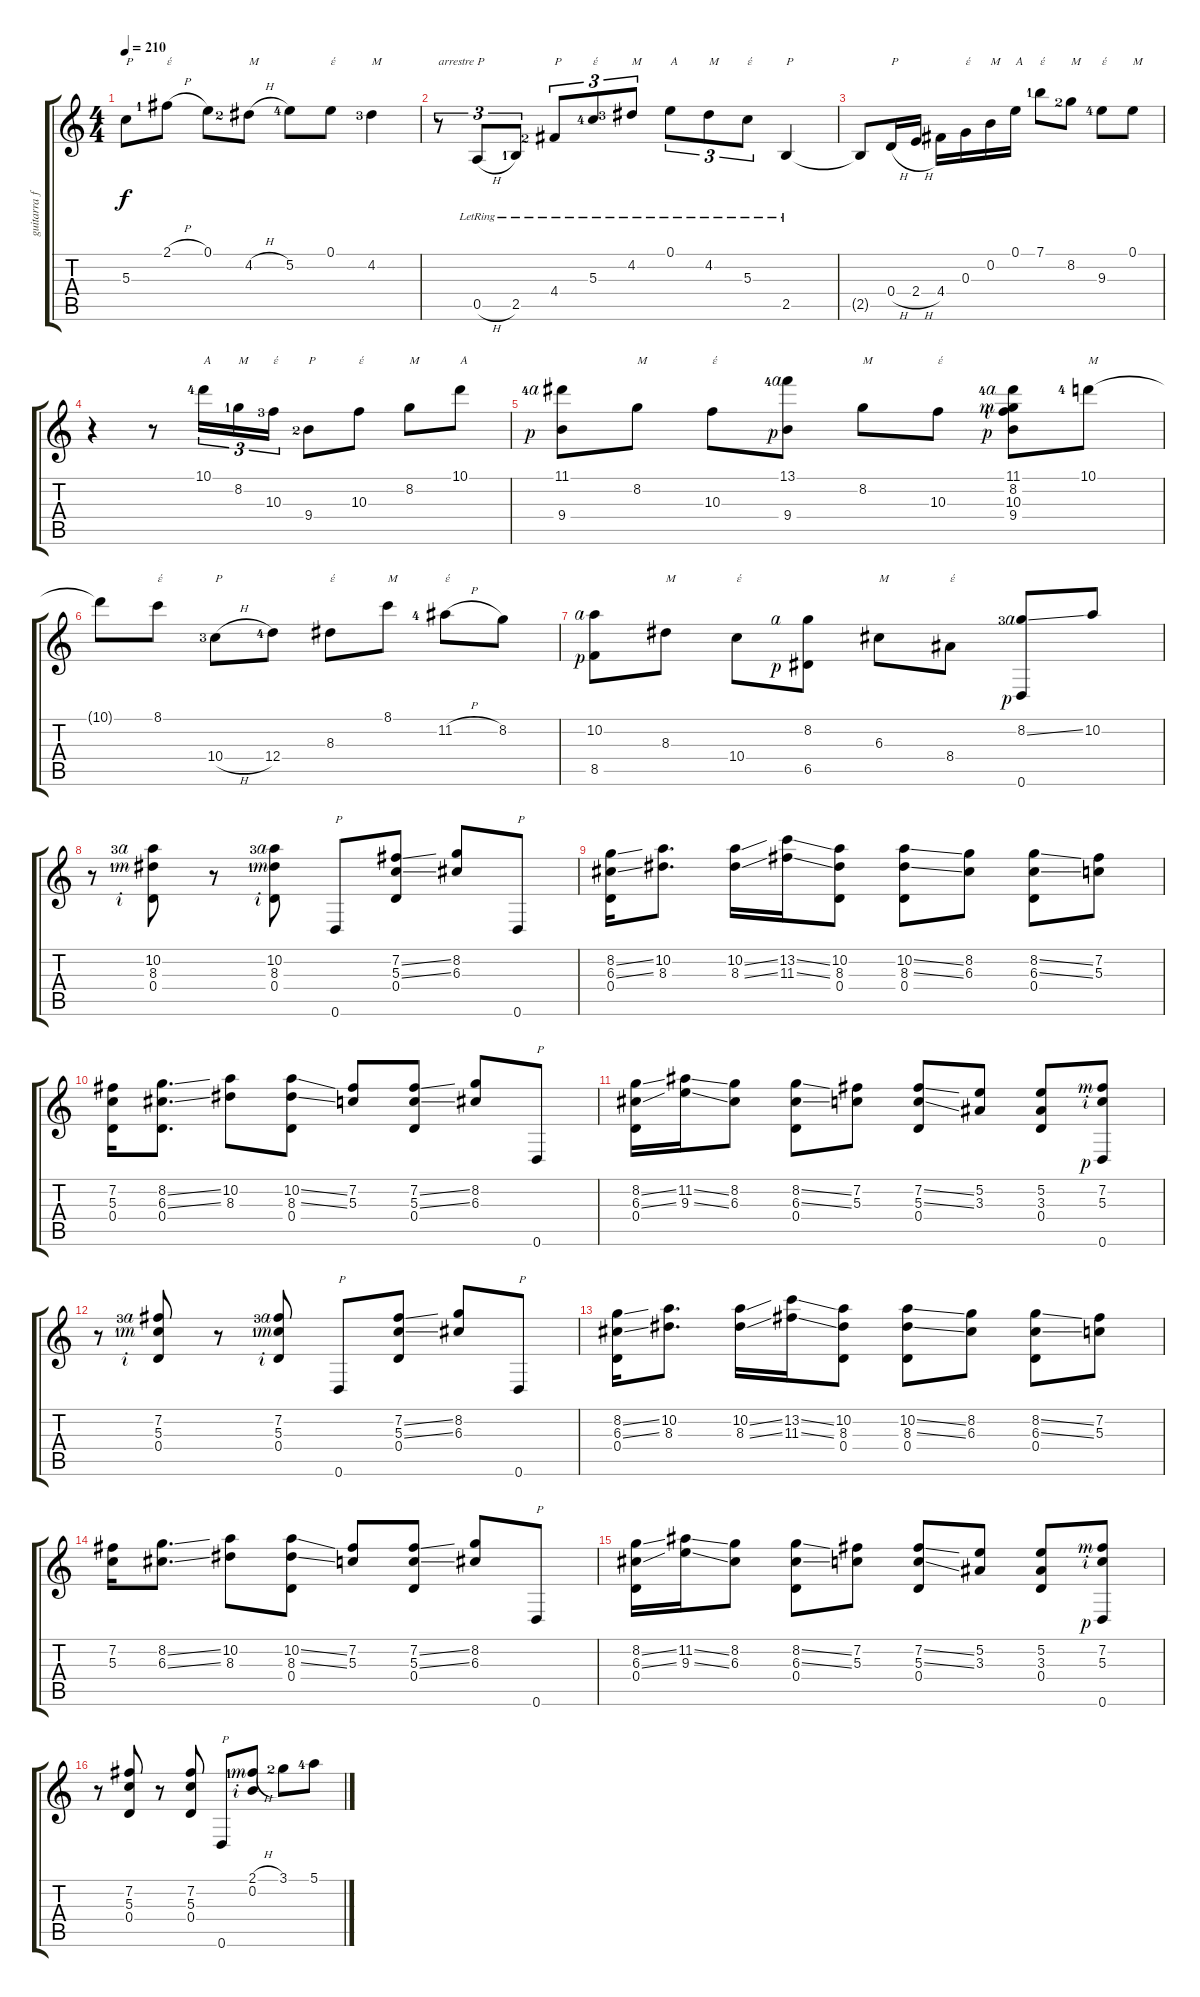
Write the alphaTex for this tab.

\track ("guitarra flamenca" "guitarra f") {instrument acousticguitarnylon}
\staff {score tabs}
\tuning (E4 B3 G3 D3 A2 D2) {hide}
\ts (4 4)
\tempo 210
\clef g2
\ks c
5.3.8{txt "P" dy f} 2.1{h lf 2}.8{txt "έ"} 0.1.8 4.2{h lf 3}.8{txt "M"} 5.2{lf 5}.8 0.1.8{txt "έ"} 4.2{lf 4}.4{txt "M"} |
r.8{tu (3 2) txt "arrestre"} 0.5{h lr}.8{tu (3 2) txt "P"} 2.5{lr lf 2}.8{tu (3 2)} 4.4{lr lf 3}.8{tu (3 2) txt "P"} 5.3{lr lf 5}.8{tu (3 2) txt "έ"} 4.2{lr lf 4}.8{tu (3 2) txt "M"} 0.1{lr}.8{tu (3 2) txt "A"} 4.2{lr}.8{tu (3 2) txt "M"} 5.3{lr}.8{tu (3 2) txt "έ"} 2.5{lr}.4{txt "P"} |
2.5{t}.8 0.4{h}.16{txt "P"} 2.4{h}.16 4.4.16 0.3.16{txt "έ"} 0.2.16{txt "M"} 0.1.16{txt "A"} 7.1{lf 2}.8{txt "έ"} 8.2{lf 3}.8{txt "M"} 9.3{lf 5}.8{txt "έ"} 0.1.8{txt "M"} |
r.4 r.8 10.1{lf 5}.16{tu (3 2) txt "A"} 8.2{lf 2}.16{tu (3 2) txt "M"} 10.3{lf 4}.16{tu (3 2) txt "έ"} 9.4{lf 3}.8{txt "P"} 10.3.8{txt "έ"} 8.2.8{txt "M"} 10.1.8{txt "A"} |
(11.1{lf 5 rf 4} 9.4{rf 1}).8 8.2.8{txt "M"} 10.3.8{txt "έ"} (13.1{lf 5 rf 4} 9.4{rf 1}).8 8.2.8{txt "M"} 10.3.8{txt "έ"} (11.1{lf 5 rf 4} 8.2{rf 3} 10.3{rf 2} 9.4{rf 1}).8 10.1{lf 5}.8{txt "M"} |
10.1{t}.8 8.1.8{txt "έ"} 10.4{h lf 4}.8{txt "P"} 12.4{lf 5}.8 8.3.8{txt "έ"} 8.1.8{txt "M"} 11.2{h lf 5}.8{txt "έ"} 8.2.8 |
(10.2{rf 4} 8.5{rf 1}).8 8.3.8{txt "M"} 10.4.8{txt "έ"} (8.2{rf 4} 6.5{rf 1}).8 6.3.8{txt "M"} 8.4.8{txt "έ"} (8.2{ss lf 4 rf 4} 0.6{rf 1}).8 10.2.8 |
r.8 (10.2{lf 4 rf 4} 8.3{lf 2 rf 3} 0.4{rf 2}).8 r.8 (10.2{lf 4 rf 4} 8.3{lf 2 rf 3} 0.4{rf 2}).8 0.6.8{txt "P"} (7.2{ss} 5.3{ss} 0.4).8 (8.2 6.3).8 0.6.8{txt "P"} |
(8.2{ss} 6.3{ss} 0.4).16 (10.2 8.3).8{d} (10.2{ss} 8.3{ss}).16 (13.2{ss} 11.3{ss}).16 (10.2 8.3 0.4).8 (10.2{ss} 8.3{ss} 0.4).8 (8.2 6.3).8 (8.2{ss} 6.3{ss} 0.4).8 (7.2 5.3).8 |
(7.2 5.3 0.4).16 (8.2{ss} 6.3{ss} 0.4).8{d} (10.2 8.3).8 (10.2{ss} 8.3{ss} 0.4).8 (7.2 5.3).8 (7.2{ss} 5.3{ss} 0.4).8 (8.2 6.3).8 0.6.8{txt "P"} |
(8.2{ss} 6.3{ss} 0.4).16 (11.2{ss} 9.3{ss}).16 (8.2 6.3).8 (8.2{ss} 6.3{ss} 0.4).8 (7.2 5.3).8 (7.2{ss} 5.3{ss} 0.4).8 (5.2 3.3).8 (5.2 3.3 0.4).8 (7.2{rf 3} 5.3{rf 2} 0.6{rf 1}).8 |
r.8 (7.2{lf 4 rf 4} 5.3{lf 2 rf 3} 0.4{rf 2}).8 r.8 (7.2{lf 4 rf 4} 5.3{lf 2 rf 3} 0.4{rf 2}).8 0.6.8{txt "P"} (7.2{ss} 5.3{ss} 0.4).8 (8.2 6.3).8 0.6.8{txt "P"} |
(8.2{ss} 6.3{ss} 0.4).16 (10.2 8.3).8{d} (10.2{ss} 8.3{ss}).16 (13.2{ss} 11.3{ss}).16 (10.2 8.3 0.4).8 (10.2{ss} 8.3{ss} 0.4).8 (8.2 6.3).8 (8.2{ss} 6.3{ss} 0.4).8 (7.2 5.3).8 |
(7.2 5.3).16 (8.2{ss} 6.3{ss}).8{d} (10.2 8.3).8 (10.2{ss} 8.3{ss} 0.4).8 (7.2 5.3).8 (7.2{ss} 5.3{ss} 0.4).8 (8.2 6.3).8 0.6.8{txt "P"} |
(8.2{ss} 6.3{ss} 0.4).16 (11.2{ss} 9.3{ss}).16 (8.2 6.3).8 (8.2{ss} 6.3{ss} 0.4).8 (7.2 5.3).8 (7.2{ss} 5.3{ss} 0.4).8 (5.2 3.3).8 (5.2 3.3 0.4).8 (7.2{rf 3} 5.3{rf 2} 0.6{rf 1}).8 |
r.8 (7.2 5.3 0.4).8 r.8 (7.2 5.3 0.4).8 0.6.8{txt "P"} (2.1{h lf 2 rf 3} 0.2{rf 2}).8 3.1{lf 3}.8 5.1{lf 5}.8
